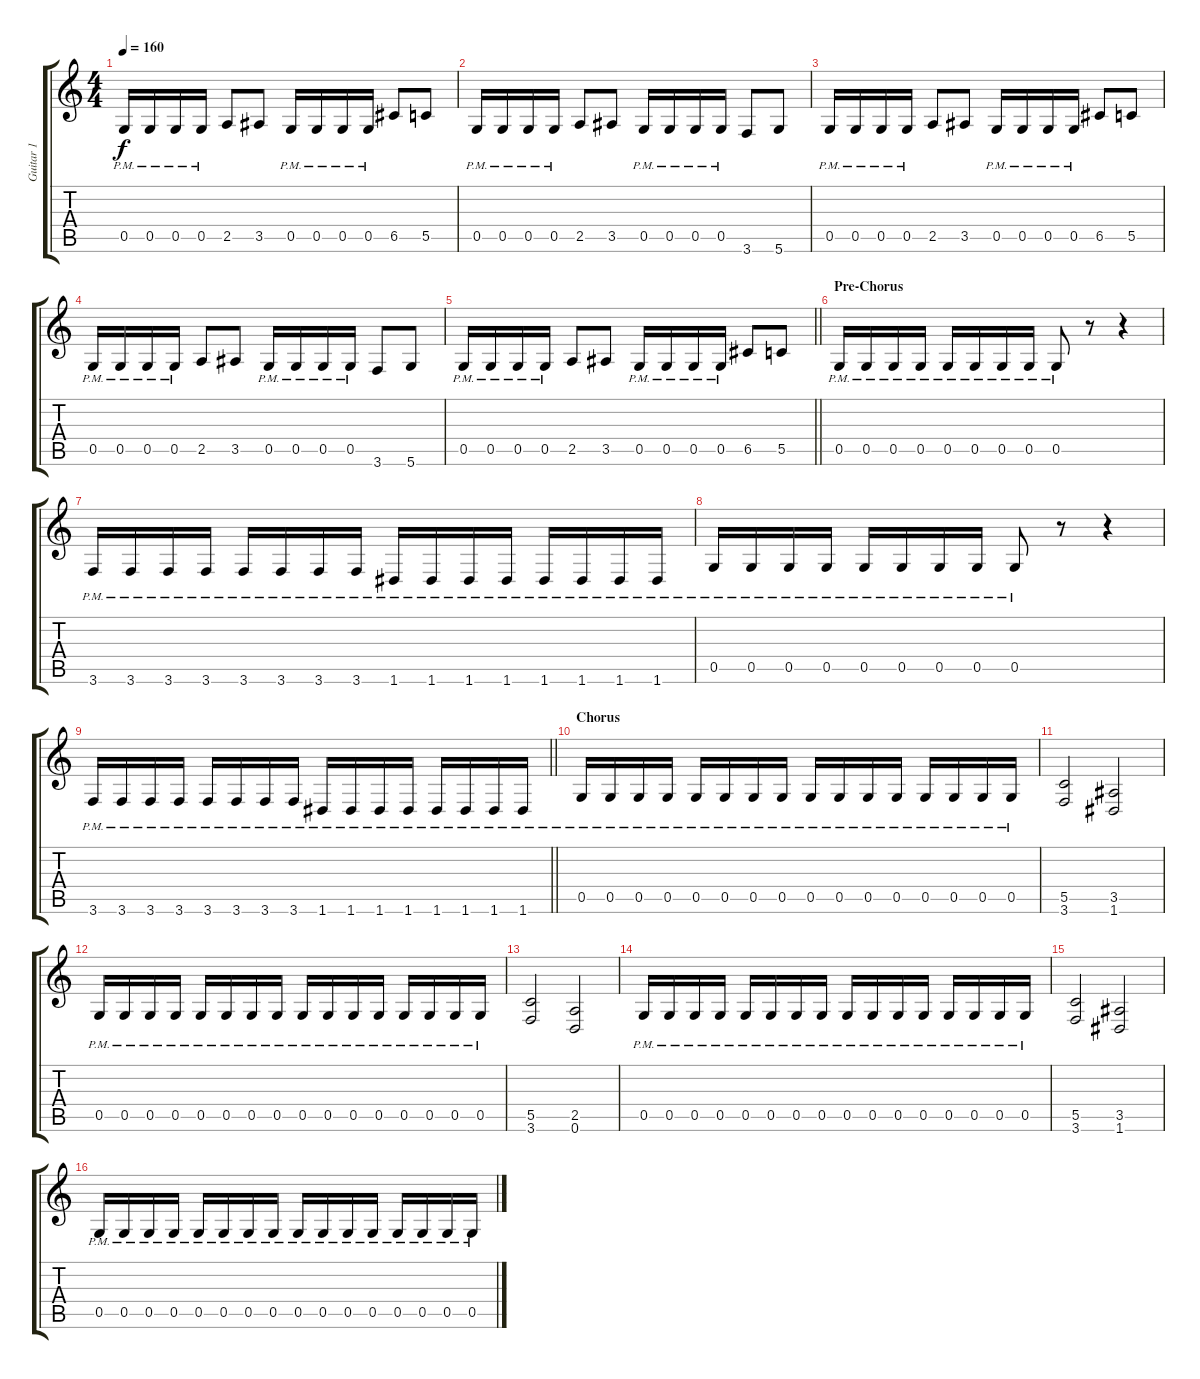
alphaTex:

\track ("Guitar 1" "Guitar 1") {instrument distortionguitar}
\staff {score tabs}
\tuning (D4 A3 F3 C3 G2 D2) {hide}
\ts (4 4)
\tempo 160
\clef g2
\ks c
0.5{pm}.16{dy f} 0.5{pm}.16 0.5{pm}.16 0.5{pm}.16 2.5.8 3.5.8 0.5{pm}.16 0.5{pm}.16 0.5{pm}.16 0.5{pm}.16 6.5.8 5.5.8 |
0.5{pm}.16 0.5{pm}.16 0.5{pm}.16 0.5{pm}.16 2.5.8 3.5.8 0.5{pm}.16 0.5{pm}.16 0.5{pm}.16 0.5{pm}.16 3.6.8 5.6.8 |
0.5{pm}.16 0.5{pm}.16 0.5{pm}.16 0.5{pm}.16 2.5.8 3.5.8 0.5{pm}.16 0.5{pm}.16 0.5{pm}.16 0.5{pm}.16 6.5.8 5.5.8 |
0.5{pm}.16 0.5{pm}.16 0.5{pm}.16 0.5{pm}.16 2.5.8 3.5.8 0.5{pm}.16 0.5{pm}.16 0.5{pm}.16 0.5{pm}.16 3.6.8 5.6.8 |
\barLineRight lightlight
0.5{pm}.16 0.5{pm}.16 0.5{pm}.16 0.5{pm}.16 2.5.8 3.5.8 0.5{pm}.16 0.5{pm}.16 0.5{pm}.16 0.5{pm}.16 6.5.8 5.5.8 |
\section ("" "Pre-Chorus")
0.5{pm}.16 0.5{pm}.16 0.5{pm}.16 0.5{pm}.16 0.5{pm}.16 0.5{pm}.16 0.5{pm}.16 0.5{pm}.16 0.5{pm}.8 r.8 r.4 |
3.6{pm}.16 3.6{pm}.16 3.6{pm}.16 3.6{pm}.16 3.6{pm}.16 3.6{pm}.16 3.6{pm}.16 3.6{pm}.16 1.6{pm}.16 1.6{pm}.16 1.6{pm}.16 1.6{pm}.16 1.6{pm}.16 1.6{pm}.16 1.6{pm}.16 1.6{pm}.16 |
0.5{pm}.16 0.5{pm}.16 0.5{pm}.16 0.5{pm}.16 0.5{pm}.16 0.5{pm}.16 0.5{pm}.16 0.5{pm}.16 0.5{pm}.8 r.8 r.4 |
\barLineRight lightlight
3.6{pm}.16 3.6{pm}.16 3.6{pm}.16 3.6{pm}.16 3.6{pm}.16 3.6{pm}.16 3.6{pm}.16 3.6{pm}.16 1.6{pm}.16 1.6{pm}.16 1.6{pm}.16 1.6{pm}.16 1.6{pm}.16 1.6{pm}.16 1.6{pm}.16 1.6{pm}.16 |
\section ("" "Chorus")
0.5{pm}.16 0.5{pm}.16 0.5{pm}.16 0.5{pm}.16 0.5{pm}.16 0.5{pm}.16 0.5{pm}.16 0.5{pm}.16 0.5{pm}.16 0.5{pm}.16 0.5{pm}.16 0.5{pm}.16 0.5{pm}.16 0.5{pm}.16 0.5{pm}.16 0.5{pm}.16 |
(5.5 3.6).2 (3.5 1.6).2 |
0.5{pm}.16 0.5{pm}.16 0.5{pm}.16 0.5{pm}.16 0.5{pm}.16 0.5{pm}.16 0.5{pm}.16 0.5{pm}.16 0.5{pm}.16 0.5{pm}.16 0.5{pm}.16 0.5{pm}.16 0.5{pm}.16 0.5{pm}.16 0.5{pm}.16 0.5{pm}.16 |
(5.5 3.6).2 (2.5 0.6).2 |
0.5{pm}.16 0.5{pm}.16 0.5{pm}.16 0.5{pm}.16 0.5{pm}.16 0.5{pm}.16 0.5{pm}.16 0.5{pm}.16 0.5{pm}.16 0.5{pm}.16 0.5{pm}.16 0.5{pm}.16 0.5{pm}.16 0.5{pm}.16 0.5{pm}.16 0.5{pm}.16 |
(5.5 3.6).2 (3.5 1.6).2 |
0.5{pm}.16 0.5{pm}.16 0.5{pm}.16 0.5{pm}.16 0.5{pm}.16 0.5{pm}.16 0.5{pm}.16 0.5{pm}.16 0.5{pm}.16 0.5{pm}.16 0.5{pm}.16 0.5{pm}.16 0.5{pm}.16 0.5{pm}.16 0.5{pm}.16 0.5{pm}.16
